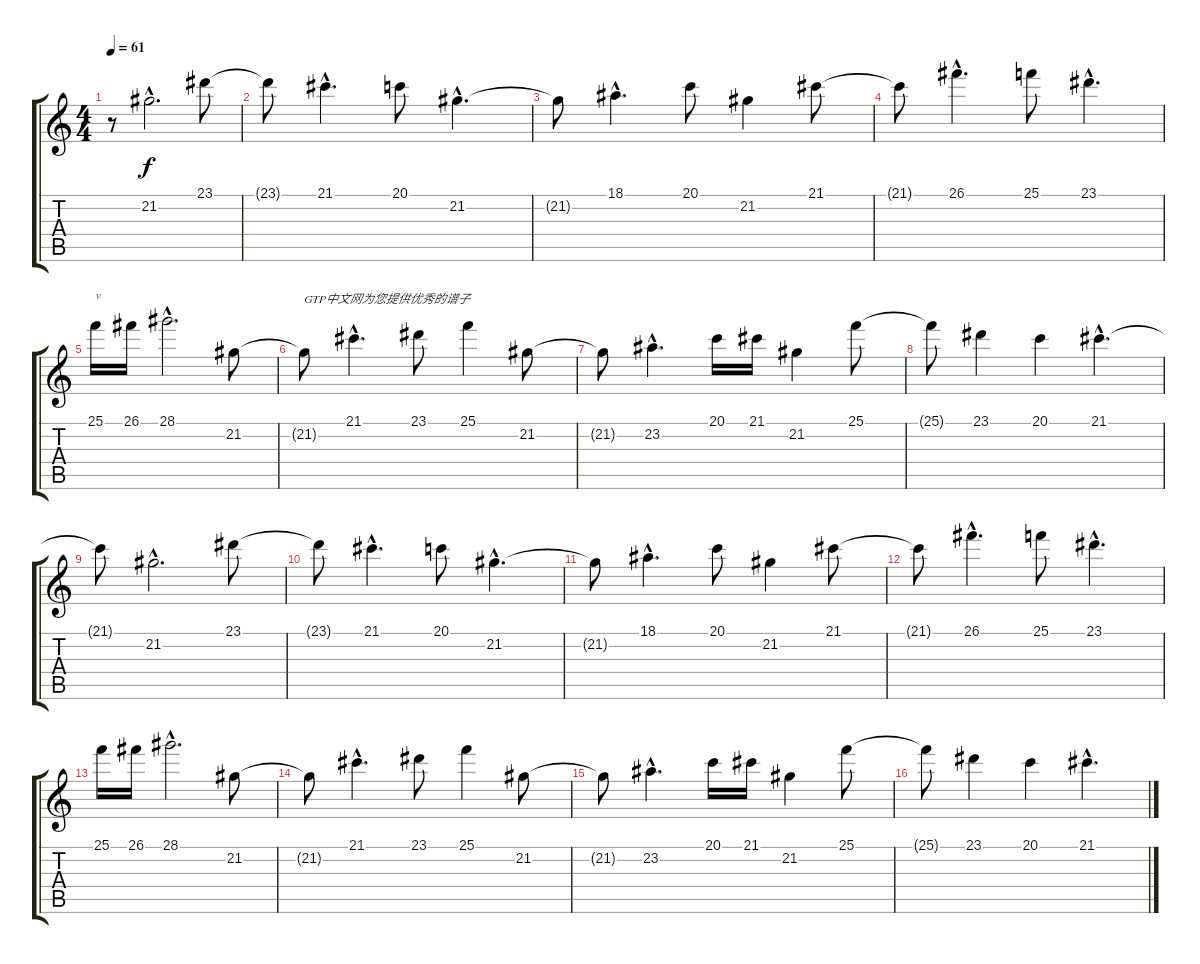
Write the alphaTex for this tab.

\track "" {instrument synthstrings1}
\staff {score tabs}
\tuning (E4 B3 G3 D3 A2 E2) {hide}
\ts (4 4)
\tempo 61
\clef g2
\ks c
r.8{dy f instrument synthstrings1} 21.2{hac}.2{d} 23.1.8 |
23.1{t}.8 21.1{hac}.4{d} 20.1.8 21.2{hac}.4{d} |
21.2{t}.8 18.1{hac}.4{d} 20.1.8 21.2.4 21.1.8 |
21.1{t}.8 26.1{hac}.4{d} 25.1.8 23.1{hac}.4{d} |
25.1.16{txt "v"} 26.1.16 28.1{hac}.2{d} 21.2.8 |
21.2{t}.8{txt "GTP中文网为您提供优秀的谱子"} 21.1{hac}.4{d} 23.1.8 25.1.4 21.2.8 |
21.2{t}.8 23.2{hac}.4{d} 20.1.16 21.1.16 21.2.4 25.1.8 |
25.1{t}.8 23.1.4 20.1.4 21.1{hac}.4{d} |
21.1{t}.8 21.2{hac}.2{d} 23.1.8 |
23.1{t}.8 21.1{hac}.4{d} 20.1.8 21.2{hac}.4{d} |
21.2{t}.8 18.1{hac}.4{d} 20.1.8 21.2.4 21.1.8 |
21.1{t}.8 26.1{hac}.4{d} 25.1.8 23.1{hac}.4{d} |
25.1.16 26.1.16 28.1{hac}.2{d} 21.2.8 |
21.2{t}.8 21.1{hac}.4{d} 23.1.8 25.1.4 21.2.8 |
21.2{t}.8 23.2{hac}.4{d} 20.1.16 21.1.16 21.2.4 25.1.8 |
25.1{t}.8 23.1.4 20.1.4 21.1{hac}.4{d}
